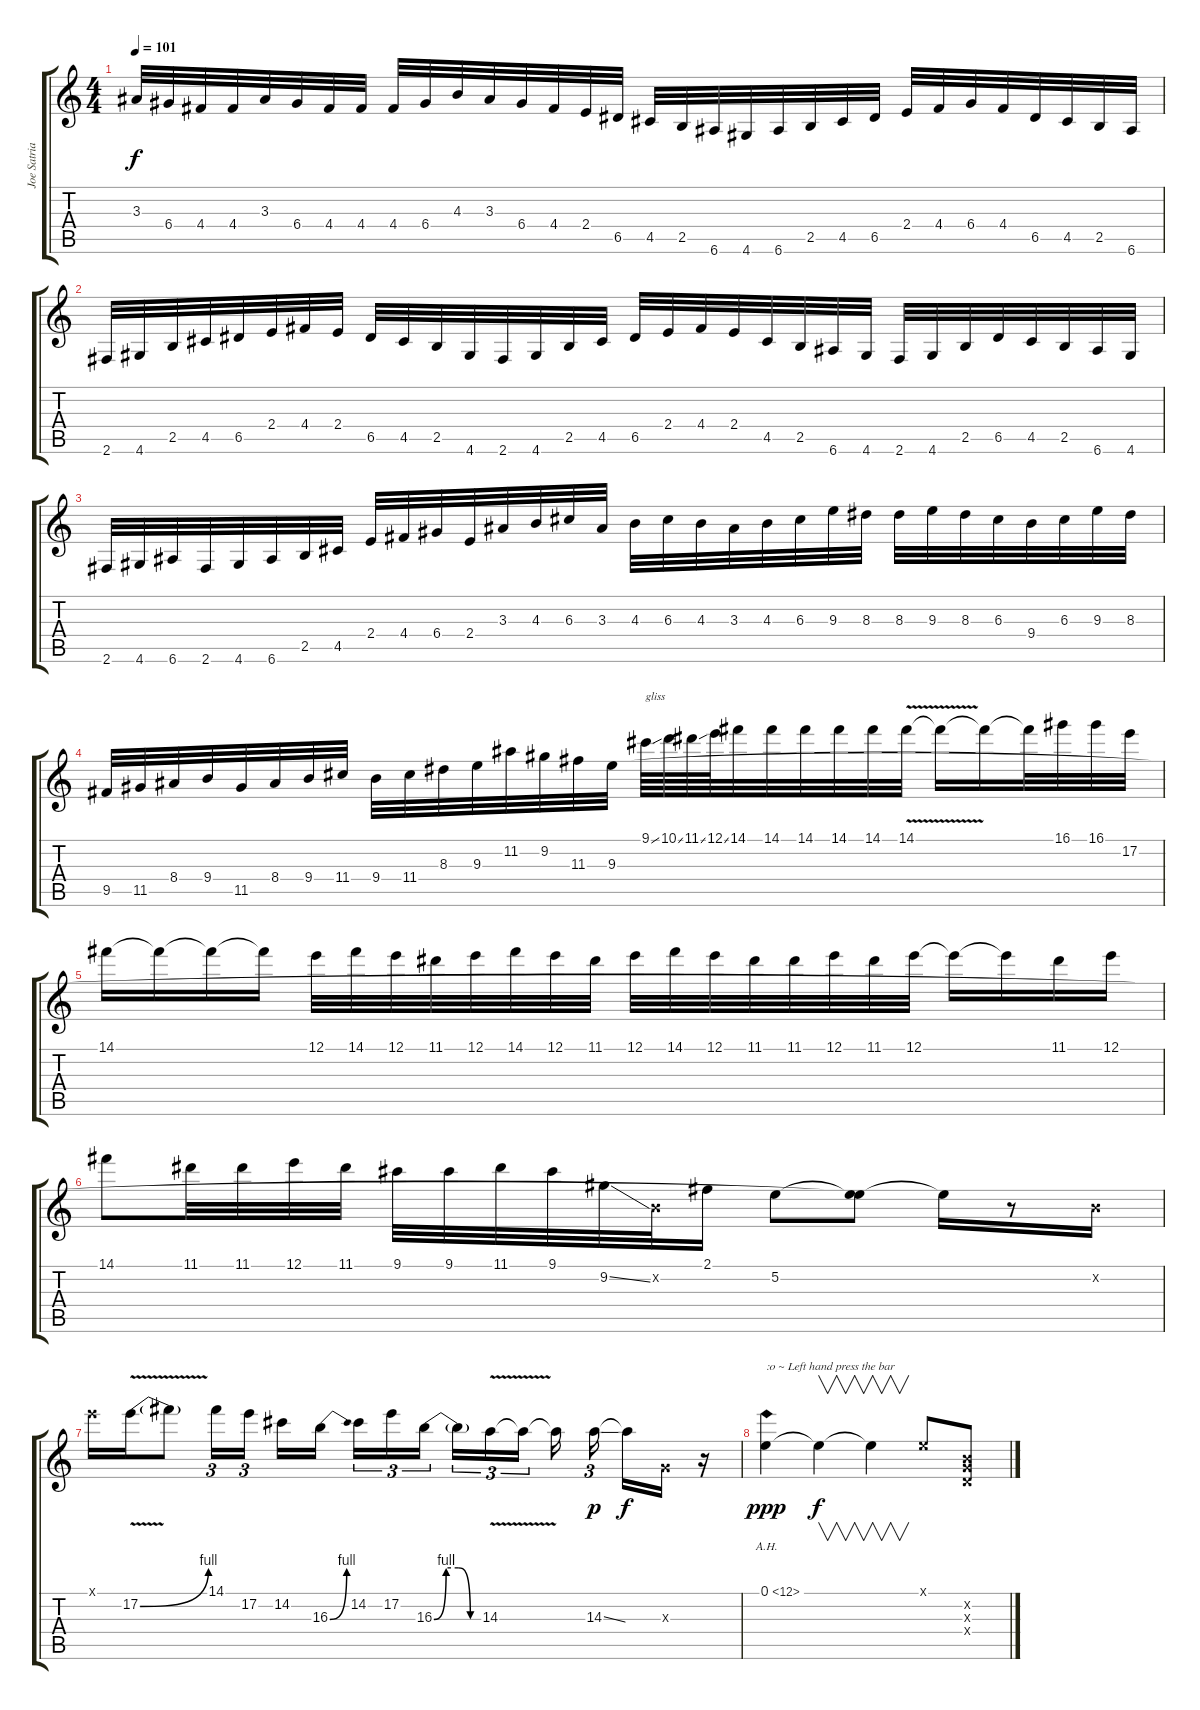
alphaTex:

\track ("Joe Satriani" "Joe Satria") {instrument distortionguitar}
\staff {score tabs}
\tuning (E4 B3 G3 D3 A2 E2) {hide}
\ts (4 4)
\tempo 101
\clef g2
\ks c
3.3.32{dy f} 6.4.32 4.4.32 4.4.32 3.3.32 6.4.32 4.4.32 4.4.32 4.4.32 6.4.32 4.3.32 3.3.32 6.4.32 4.4.32 2.4.32 6.5.32 4.5.32 2.5.32 6.6.32 4.6.32 6.6.32 2.5.32 4.5.32 6.5.32 2.4.32 4.4.32 6.4.32 4.4.32 6.5.32 4.5.32 2.5.32 6.6.32 |
2.6.32 4.6.32 2.5.32 4.5.32 6.5.32 2.4.32 4.4.32 2.4.32 6.5.32 4.5.32 2.5.32 4.6.32 2.6.32 4.6.32 2.5.32 4.5.32 6.5.32 2.4.32 4.4.32 2.4.32 4.5.32 2.5.32 6.6.32 4.6.32 2.6.32 4.6.32 2.5.32 6.5.32 4.5.32 2.5.32 6.6.32 4.6.32 |
2.6.32 4.6.32 6.6.32 2.6.32 4.6.32 6.6.32 2.5.32 4.5.32 2.4.32 4.4.32 6.4.32 2.4.32 3.3.32 4.3.32 6.3.32 3.3.32 4.3.32 6.3.32 4.3.32 3.3.32 4.3.32 6.3.32 9.3.32 8.3.32 8.3.32 9.3.32 8.3.32 6.3.32 9.4.32 6.3.32 9.3.32 8.3.32 |
9.5.32 11.5.32 8.4.32 9.4.32 11.5.32 8.4.32 9.4.32 11.4.32 9.4.32 11.4.32 8.3.32 9.3.32 11.2.32 9.2.32 11.3.32 9.3.32 9.1{ss}.64{txt "gliss"} 10.1{ss}.64 11.1{ss}.64 12.1{ss}.64 14.1.32 14.1.32 14.1.32 14.1.32 14.1.32 14.1{v}.32 14.1{t}.16 14.1{t}.16 14.1{t}.32 16.1.32 16.1.32 17.2.32 |
14.1.16 14.1{t}.16 14.1{t}.16 14.1{t}.16 12.1.32 14.1.32 12.1.32 11.1.32 12.1.32 14.1.32 12.1.32 11.1.32 12.1.32 14.1.32 12.1.32 11.1.32 11.1.32 12.1.32 11.1.32 12.1.32 12.1{t}.16 12.1{t}.16 11.1.16 12.1.16 |
14.1.8 11.1.32 11.1.32 12.1.32 11.1.32 9.1.32 9.1.32 11.1.32 9.1.32 9.2{ss}.32 0.2{x}.32 2.1.16 5.2.8 (5.2{t} 9.3{t}).8 5.2{t}.16 r.8 0.2{x}.16 |
12.1{x}.16 17.2{be (bend 0 0 60 4) v}.16 17.2{t}.8 14.1.16{tu (3 2)} 17.2.16{tu (3 2) beam splitsecondary} 14.2.16 16.3{be (bend 0 0 60 4)}.16{beam splitsecondary} 14.2.16{tu (3 2)} 17.2.16{tu (3 2)} 16.3{be (custom 0 0 15 4 30 4 45 0 60 0)}.16{tu (3 2) beam splitsecondary} 16.3{t}.16{tu (3 2)} 14.3{v}.16{tu (3 2)} 14.3{t}.16{tu (3 2) beam splitsecondary} 14.3{t}.16 14.3{ss}.16{tu (3 2) dy p beam splitsecondary} 14.3{t}.16{dy f} 0.3{x}.16 r.16 |
0.1{ah 12}.4{txt ":o ~ Left hand press the bar" dy ppp} 0.1{t}.4{v dy f} 0.1{t}.4{v} 0.1{x}.8 (0.2{x} 0.3{x} 0.4{x}).8
